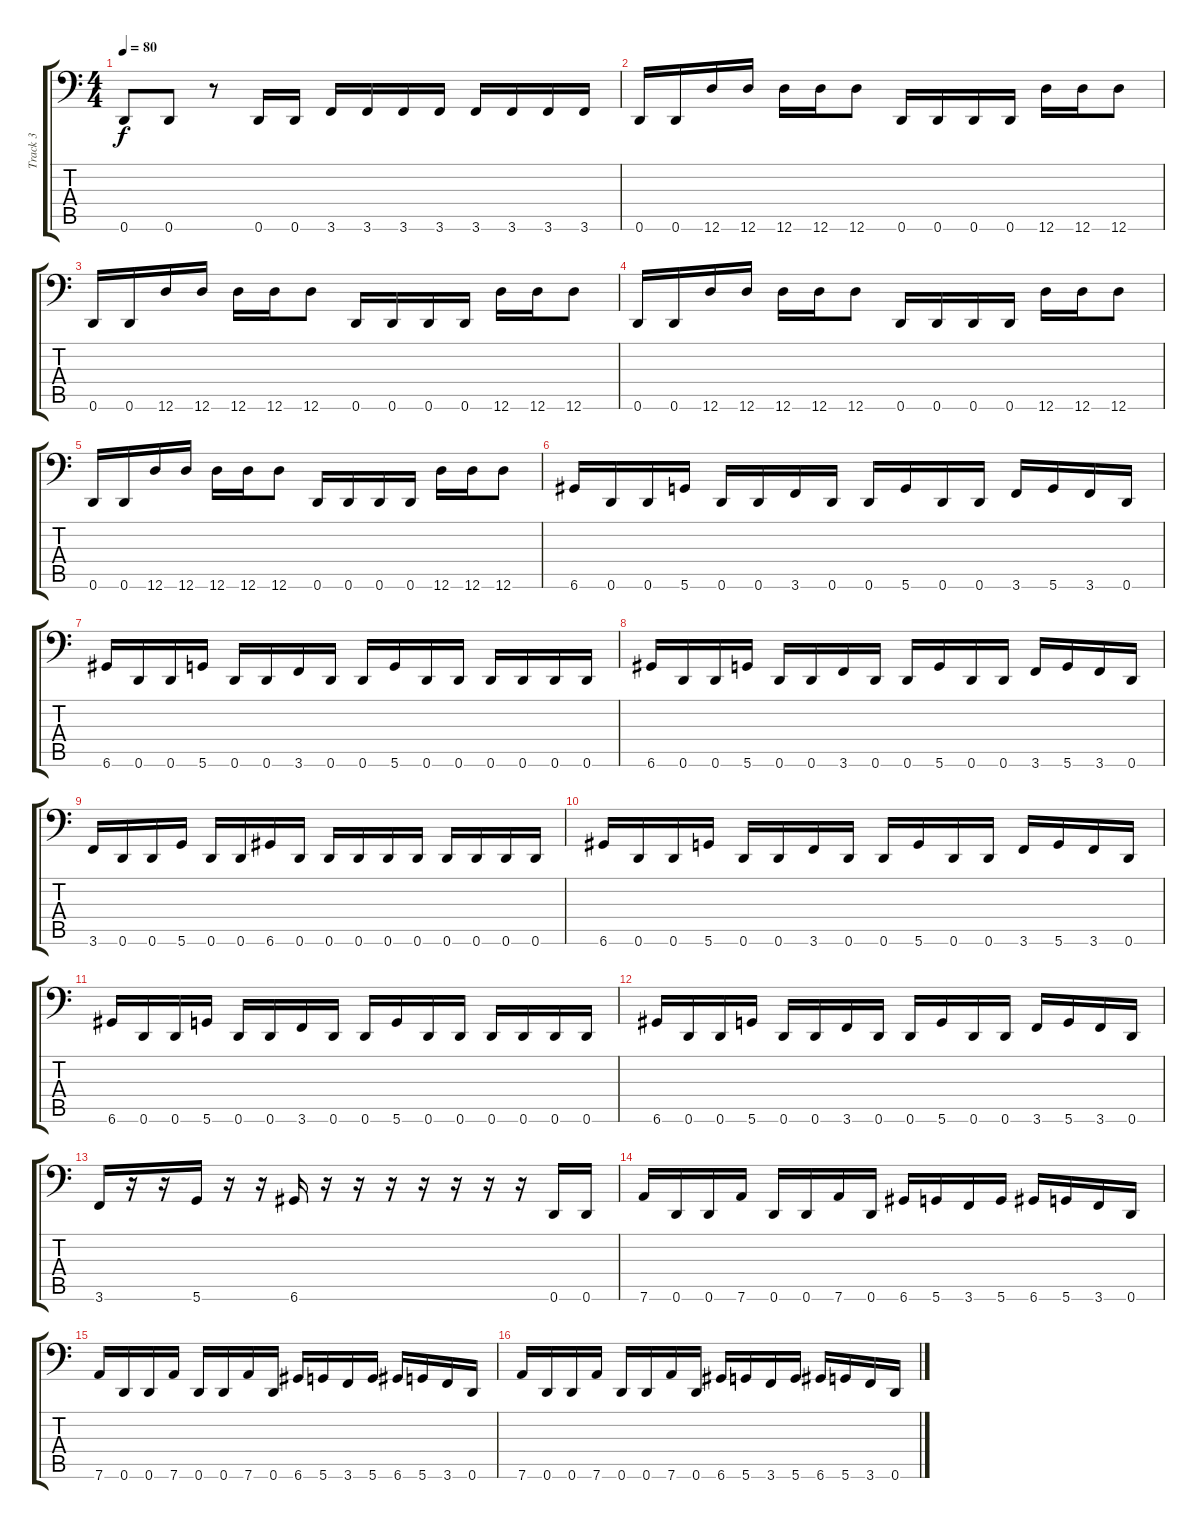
\track ("Track 3" "Track 3") {instrument slapbass1}
\staff {score tabs}
\tuning (E3 B2 G2 D2 A1 D1) {hide}
\ts (4 4)
\tempo 80
\clef f4
\ks c
0.6.8{dy f} 0.6.8 r.8 0.6.16 0.6.16 3.6.16 3.6.16 3.6.16 3.6.16 3.6.16 3.6.16 3.6.16 3.6.16 |
0.6.16 0.6.16 12.6.16 12.6.16 12.6.16 12.6.16 12.6.8 0.6.16 0.6.16 0.6.16 0.6.16 12.6.16 12.6.16 12.6.8 |
0.6.16 0.6.16 12.6.16 12.6.16 12.6.16 12.6.16 12.6.8 0.6.16 0.6.16 0.6.16 0.6.16 12.6.16 12.6.16 12.6.8 |
0.6.16 0.6.16 12.6.16 12.6.16 12.6.16 12.6.16 12.6.8 0.6.16 0.6.16 0.6.16 0.6.16 12.6.16 12.6.16 12.6.8 |
0.6.16 0.6.16 12.6.16 12.6.16 12.6.16 12.6.16 12.6.8 0.6.16 0.6.16 0.6.16 0.6.16 12.6.16 12.6.16 12.6.8 |
6.6.16 0.6.16 0.6.16 5.6.16 0.6.16 0.6.16 3.6.16 0.6.16 0.6.16 5.6.16 0.6.16 0.6.16 3.6.16 5.6.16 3.6.16 0.6.16 |
6.6.16 0.6.16 0.6.16 5.6.16 0.6.16 0.6.16 3.6.16 0.6.16 0.6.16 5.6.16 0.6.16 0.6.16 0.6.16 0.6.16 0.6.16 0.6.16 |
6.6.16 0.6.16 0.6.16 5.6.16 0.6.16 0.6.16 3.6.16 0.6.16 0.6.16 5.6.16 0.6.16 0.6.16 3.6.16 5.6.16 3.6.16 0.6.16 |
3.6.16 0.6.16 0.6.16 5.6.16 0.6.16 0.6.16 6.6.16 0.6.16 0.6.16 0.6.16 0.6.16 0.6.16 0.6.16 0.6.16 0.6.16 0.6.16 |
6.6.16 0.6.16 0.6.16 5.6.16 0.6.16 0.6.16 3.6.16 0.6.16 0.6.16 5.6.16 0.6.16 0.6.16 3.6.16 5.6.16 3.6.16 0.6.16 |
6.6.16 0.6.16 0.6.16 5.6.16 0.6.16 0.6.16 3.6.16 0.6.16 0.6.16 5.6.16 0.6.16 0.6.16 0.6.16 0.6.16 0.6.16 0.6.16 |
6.6.16 0.6.16 0.6.16 5.6.16 0.6.16 0.6.16 3.6.16 0.6.16 0.6.16 5.6.16 0.6.16 0.6.16 3.6.16 5.6.16 3.6.16 0.6.16 |
3.6.16 r.16 r.16 5.6.16 r.16 r.16 6.6.16 r.16 r.16 r.16 r.16 r.16 r.16 r.16 0.6.16 0.6.16 |
7.6.16 0.6.16 0.6.16 7.6.16 0.6.16 0.6.16 7.6.16 0.6.16 6.6.16 5.6.16 3.6.16 5.6.16 6.6.16 5.6.16 3.6.16 0.6.16 |
7.6.16 0.6.16 0.6.16 7.6.16 0.6.16 0.6.16 7.6.16 0.6.16 6.6.16 5.6.16 3.6.16 5.6.16 6.6.16 5.6.16 3.6.16 0.6.16 |
7.6.16 0.6.16 0.6.16 7.6.16 0.6.16 0.6.16 7.6.16 0.6.16 6.6.16 5.6.16 3.6.16 5.6.16 6.6.16 5.6.16 3.6.16 0.6.16
